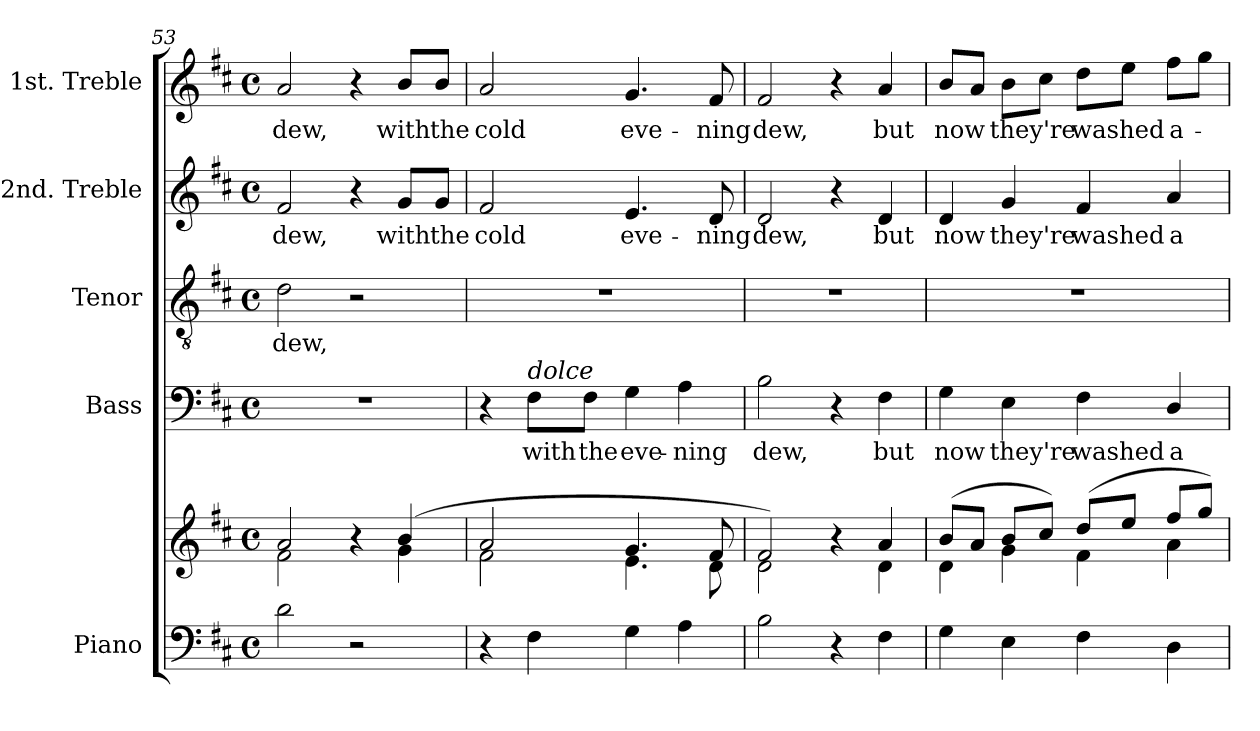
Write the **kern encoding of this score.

**kern	**kern	**kern	**text	**kern	**text	**kern	**text	**kern	**text
*part5	*part5	*part4	*part4	*part3	*part3	*part2	*part2	*part1	*part1
*staff6	*staff5	*staff4	*staff4	*staff3	*staff3	*staff2	*staff2	*staff1	*staff1
*I"Piano	*	*I"Bass	*	*I"Tenor	*	*I"2nd. Treble	*	*I"1st. Treble	*
!!LO:LB:g=z
*clefF4	*clefG2	*clefF4	*	*clefGv2	*	*clefG2	*	*clefG2	*
*	*	*	*	*ITrd7c12	*	*	*	*	*
*k[f#c#]	*k[f#c#]	*k[f#c#]	*	*k[f#c#]	*	*k[f#c#]	*	*k[f#c#]	*
*D:	*D:	*D:	*	*D:	*	*D:	*	*D:	*
*M4/4	*M4/4	*M4/4	*	*M4/4	*	*M4/4	*	*M4/4	*
*met(c)	*met(c)	*met(c)	*	*met(c)	*	*met(c)	*	*met(c)	*
=53	=53	=53	=53	=53	=53	=53	=53	=53	=53
*	*^	*	*	*	*	*	*	*	*
!	!	!	!	!	!	!LO:LY:b:color=#000000	!	!	!	!
!	!	!	!	!	!	!	!	!LO:LY:b:color=#000000	!	!
!	!	!	!	!	!	!	!	!	!	!LO:LY:b:color=#000000
2di\	2ai/	2f#i\	1r	.	2Di\	dew,	2f#i/	dew,	2ai/	dew,
2r	4r	4ryy	.	.	2r	.	4r	.	4r	.
!	!	!	!	!	!	!	!	!LO:LY:b:color=#000000	!	!
!	!	!	!	!	!	!	!	!	!	!LO:LY:b:color=#000000
.	(4bi/	4gi\	.	.	.	.	8gi/L	with	8bi/L	with
!	!	!	!	!	!	!	!	!LO:LY:b:color=#000000	!	!
!	!	!	!	!	!	!	!	!	!	!LO:LY:b:color=#000000
.	.	.	.	.	.	.	8gi/J	the	8bi/J	the
=54	=54	=54	=54	=54	=54	=54	=54	=54	=54	=54
!	!	!	!	!	!	!	!	!LO:LY:b:color=#000000	!	!
!	!	!	!	!	!	!	!	!	!	!LO:LY:b:color=#000000
4r	2ai/	2f#i\	4r	.	1r	.	2f#i/	cold	2ai/	cold
!	!	!	!LO:TX:a:i:t=dolce	!	!	!	!	!	!	!
!	!	!	!	!LO:LY:b:color=#000000	!	!	!	!	!	!
4F#i\	.	.	8F#i\L	with	.	.	.	.	.	.
!	!	!	!	!LO:LY:b:color=#000000	!	!	!	!	!	!
.	.	.	8F#i\J	the	.	.	.	.	.	.
!	!	!	!	!LO:LY:b:color=#000000	!	!	!	!	!	!
!	!	!	!	!	!	!	!	!LO:LY:b:color=#000000	!	!
!	!	!	!	!	!	!	!	!	!	!LO:LY:b:color=#000000
4Gi\	4.gi/	4.ei\	4Gi\	eve-	.	.	4.ei/	eve-	4.gi/	eve-
!	!	!	!	!LO:LY:b:color=#000000	!	!	!	!	!	!
4Ai\	.	.	4Ai\	-ning	.	.	.	.	.	.
!	!	!	!	!	!	!	!	!LO:LY:b:color=#000000	!	!
!	!	!	!	!	!	!	!	!	!	!LO:LY:b:color=#000000
.	8f#i/	8di\	.	.	.	.	8di/	-ning	8f#i/	-ning
=55	=55	=55	=55	=55	=55	=55	=55	=55	=55	=55
!	!	!	!	!LO:LY:b:color=#000000	!	!	!	!	!	!
!	!	!	!	!	!	!	!	!LO:LY:b:color=#000000	!	!
!	!	!	!	!	!	!	!	!	!	!LO:LY:b:color=#000000
2Bi\	2f#i/)	2di\	2Bi\	dew,	1r	.	2di/	dew,	2f#i/	dew,
4r	4r	4ryy	4r	.	.	.	4r	.	4r	.
!	!	!	!	!LO:LY:b:color=#000000	!	!	!	!	!	!
!	!	!	!	!	!	!	!	!LO:LY:b:color=#000000	!	!
!	!	!	!	!	!	!	!	!	!	!LO:LY:b:color=#000000
4F#i\	4ai/	4di\	4F#i\	but	.	.	4di/	but	4ai/	but
=56	=56	=56	=56	=56	=56	=56	=56	=56	=56	=56
!	!	!	!	!LO:LY:b:color=#000000	!	!	!	!	!	!
!	!	!	!	!	!	!	!	!LO:LY:b:color=#000000	!	!
!	!	!	!	!	!	!	!	!	!	!LO:LY:b:color=#000000
4Gi\	(8bi/L	4di\	4Gi\	now	1r	.	4di/	now	8bi/L	now
.	8ai/J	.	.	.	.	.	.	.	8ai/J	.
!	!	!	!	!LO:LY:b:color=#000000	!	!	!	!	!	!
!	!	!	!	!	!	!	!	!LO:LY:b:color=#000000	!	!
!	!	!	!	!	!	!	!	!	!	!LO:LY:b:color=#000000
4Ei\	8bi/L	4gi\	4Ei\	they're	.	.	4gi/	they're	8bi\L	they're
.	8cc#i/J)	.	.	.	.	.	.	.	8cc#i\J	.
!	!	!	!	!LO:LY:b:color=#000000	!	!	!	!	!	!
!	!	!	!	!	!	!	!	!LO:LY:b:color=#000000	!	!
!	!	!	!	!	!	!	!	!	!	!LO:LY:b:color=#000000
4F#i\	(8ddi/L	4f#i\	4F#i\	washed	.	.	4f#i/	washed	8ddi\L	washed
.	8eei/J	.	.	.	.	.	.	.	8eei\J	.
!	!	!	!	!LO:LY:b:color=#000000	!	!	!	!	!	!
!	!	!	!	!	!	!	!	!LO:LY:b:color=#000000	!	!
!	!	!	!	!	!	!	!	!	!	!LO:LY:b:color=#000000
4Di\	8ff#i/L	4ai\	4Di/	a-	.	.	4ai/	a-	8ff#i\L	a-
.	8ggi/J)	.	.	.	.	.	.	.	8ggi\J	.
*	*v	*v	*	*	*	*	*	*	*	*
=	=	=	=	=	=	=	=	=	=
*-	*-	*-	*-	*-	*-	*-	*-	*-	*-
